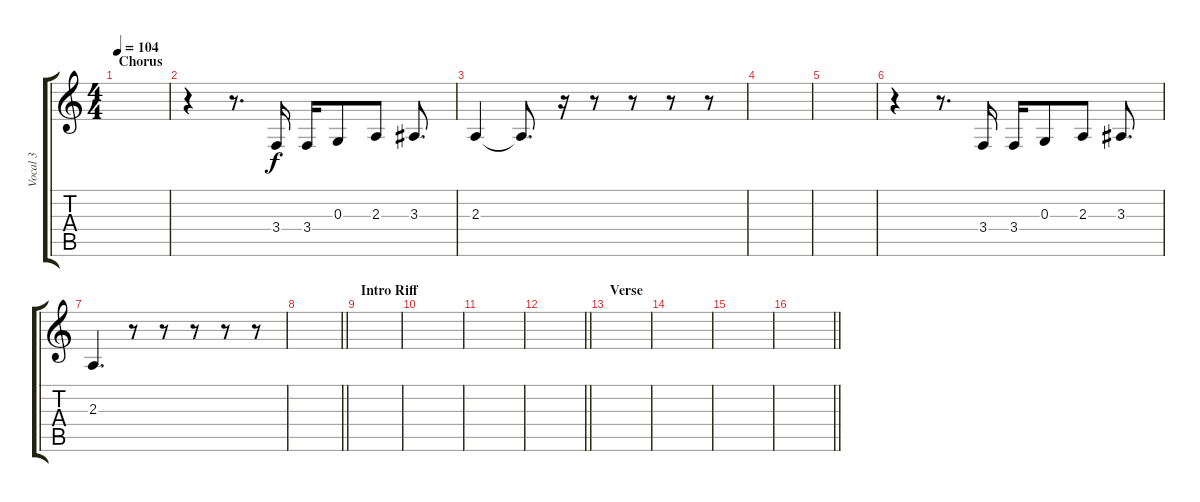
\track ("Vocal 3" "Vocal 3") {instrument lead2sawtooth}
\staff {score tabs}
\tuning (E4 B3 G3 D3 A2 E2) {hide}
\ts (4 4)
\section ("" "Chorus")
\tempo 104
\clef g2
\ks c
|
r.4 r.8{d} 3.4.16 3.4.16 0.3.8 2.3.8 3.3.8{d} |
2.3.4 2.3{t}.8{d} r.16 r.8 r.8 r.8 r.8 |
|
|
r.4 r.8{d} 3.4.16 3.4.16 0.3.8 2.3.8 3.3.8{d} |
2.3.4{d} r.8 r.8 r.8 r.8 r.8 |
\barLineRight lightlight
|
\section ("" "Intro Riff")
|
|
|
\barLineRight lightlight
|
\section ("" "Verse")
|
|
|
\barLineRight lightlight
